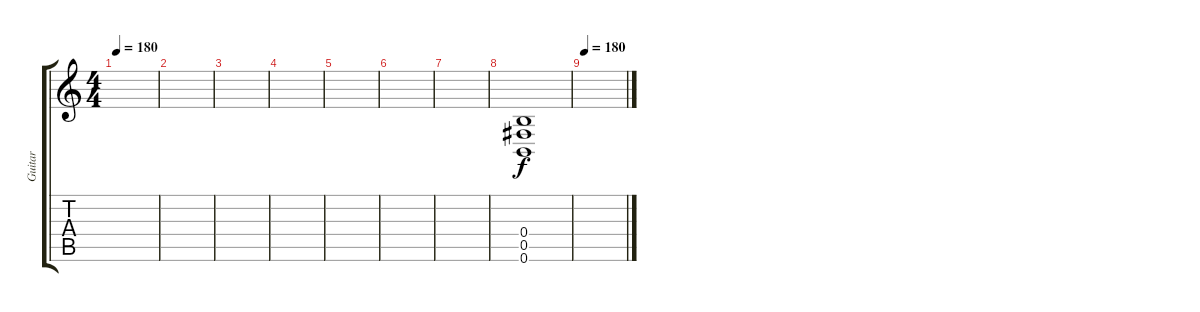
\track ("Guitar" "Guitar") {instrument distortionguitar}
\staff {score tabs}
\tuning (Db4 Ab3 E3 B2 Gb2 B1) {hide}
\ts (4 4)
\tempo 180
\tempo 150
\tempo 180
\clef g2
\ks c
|
|
|
|
|
|
|
(0.4 0.5 0.6).1 |
\tempo 180
